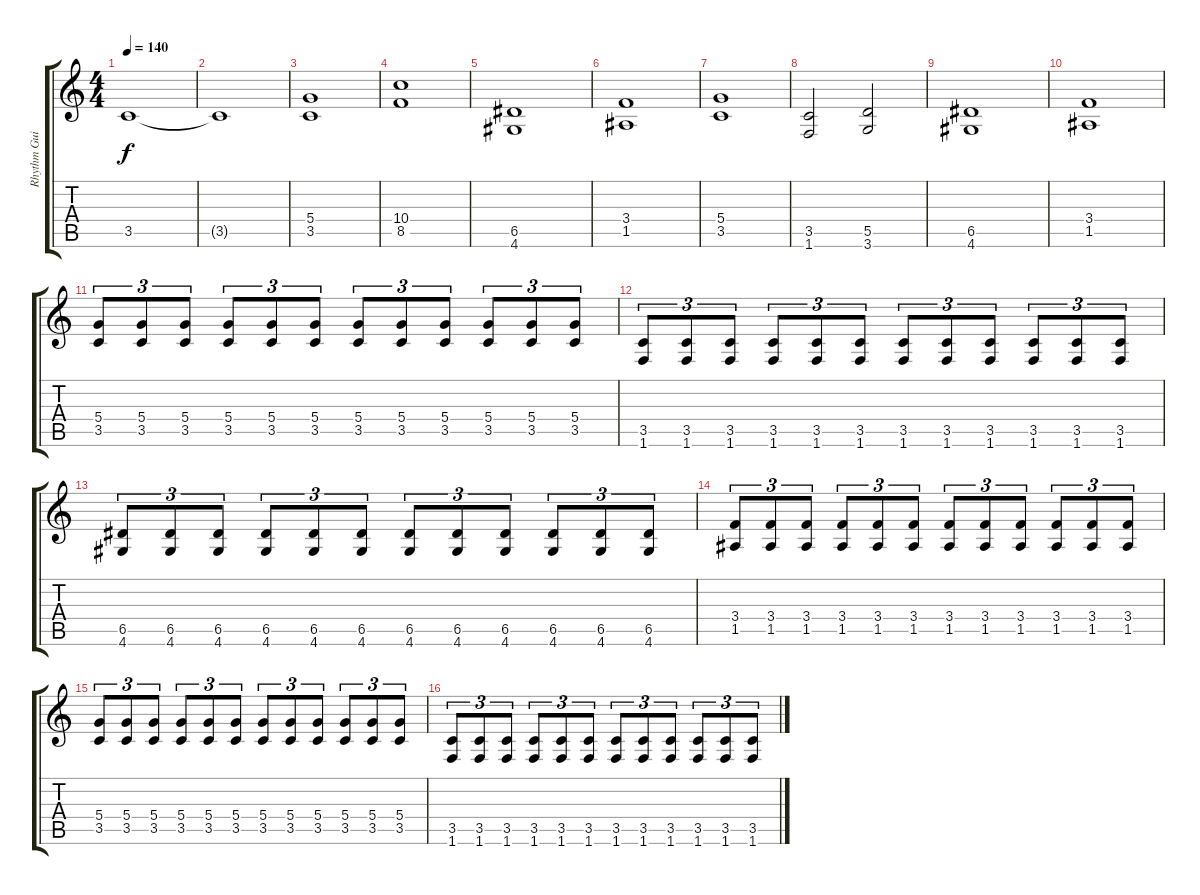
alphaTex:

\track ("Rhythm Guitar" "Rhythm Gui") {instrument distortionguitar}
\staff {score tabs}
\tuning (E4 B3 G3 D3 A2 E2) {hide}
\ts (4 4)
\tempo 140
\clef g2
\ks c
3.5{t}.1{dy f} |
3.5{t}.1 |
(5.4 3.5).1 |
(10.4 8.5).1 |
(6.5 4.6).1 |
(3.4 1.5).1 |
(5.4 3.5).1 |
(3.5 1.6).2 (5.5 3.6).2 |
(6.5 4.6).1 |
(3.4 1.5).1 |
(5.4 3.5).8{tu (3 2)} (5.4 3.5).8{tu (3 2)} (5.4 3.5).8{tu (3 2)} (5.4 3.5).8{tu (3 2)} (5.4 3.5).8{tu (3 2)} (5.4 3.5).8{tu (3 2)} (5.4 3.5).8{tu (3 2)} (5.4 3.5).8{tu (3 2)} (5.4 3.5).8{tu (3 2)} (5.4 3.5).8{tu (3 2)} (5.4 3.5).8{tu (3 2)} (5.4 3.5).8{tu (3 2)} |
(3.5 1.6).8{tu (3 2)} (3.5 1.6).8{tu (3 2)} (3.5 1.6).8{tu (3 2)} (3.5 1.6).8{tu (3 2)} (3.5 1.6).8{tu (3 2)} (3.5 1.6).8{tu (3 2)} (3.5 1.6).8{tu (3 2)} (3.5 1.6).8{tu (3 2)} (3.5 1.6).8{tu (3 2)} (3.5 1.6).8{tu (3 2)} (3.5 1.6).8{tu (3 2)} (3.5 1.6).8{tu (3 2)} |
(6.5 4.6).8{tu (3 2)} (6.5 4.6).8{tu (3 2)} (6.5 4.6).8{tu (3 2)} (6.5 4.6).8{tu (3 2)} (6.5 4.6).8{tu (3 2)} (6.5 4.6).8{tu (3 2)} (6.5 4.6).8{tu (3 2)} (6.5 4.6).8{tu (3 2)} (6.5 4.6).8{tu (3 2)} (6.5 4.6).8{tu (3 2)} (6.5 4.6).8{tu (3 2)} (6.5 4.6).8{tu (3 2)} |
(3.4 1.5).8{tu (3 2)} (3.4 1.5).8{tu (3 2)} (3.4 1.5).8{tu (3 2)} (3.4 1.5).8{tu (3 2)} (3.4 1.5).8{tu (3 2)} (3.4 1.5).8{tu (3 2)} (3.4 1.5).8{tu (3 2)} (3.4 1.5).8{tu (3 2)} (3.4 1.5).8{tu (3 2)} (3.4 1.5).8{tu (3 2)} (3.4 1.5).8{tu (3 2)} (3.4 1.5).8{tu (3 2)} |
(5.4 3.5).8{tu (3 2)} (5.4 3.5).8{tu (3 2)} (5.4 3.5).8{tu (3 2)} (5.4 3.5).8{tu (3 2)} (5.4 3.5).8{tu (3 2)} (5.4 3.5).8{tu (3 2)} (5.4 3.5).8{tu (3 2)} (5.4 3.5).8{tu (3 2)} (5.4 3.5).8{tu (3 2)} (5.4 3.5).8{tu (3 2)} (5.4 3.5).8{tu (3 2)} (5.4 3.5).8{tu (3 2)} |
(3.5 1.6).8{tu (3 2)} (3.5 1.6).8{tu (3 2)} (3.5 1.6).8{tu (3 2)} (3.5 1.6).8{tu (3 2)} (3.5 1.6).8{tu (3 2)} (3.5 1.6).8{tu (3 2)} (3.5 1.6).8{tu (3 2)} (3.5 1.6).8{tu (3 2)} (3.5 1.6).8{tu (3 2)} (3.5 1.6).8{tu (3 2)} (3.5 1.6).8{tu (3 2)} (3.5 1.6).8{tu (3 2)}
